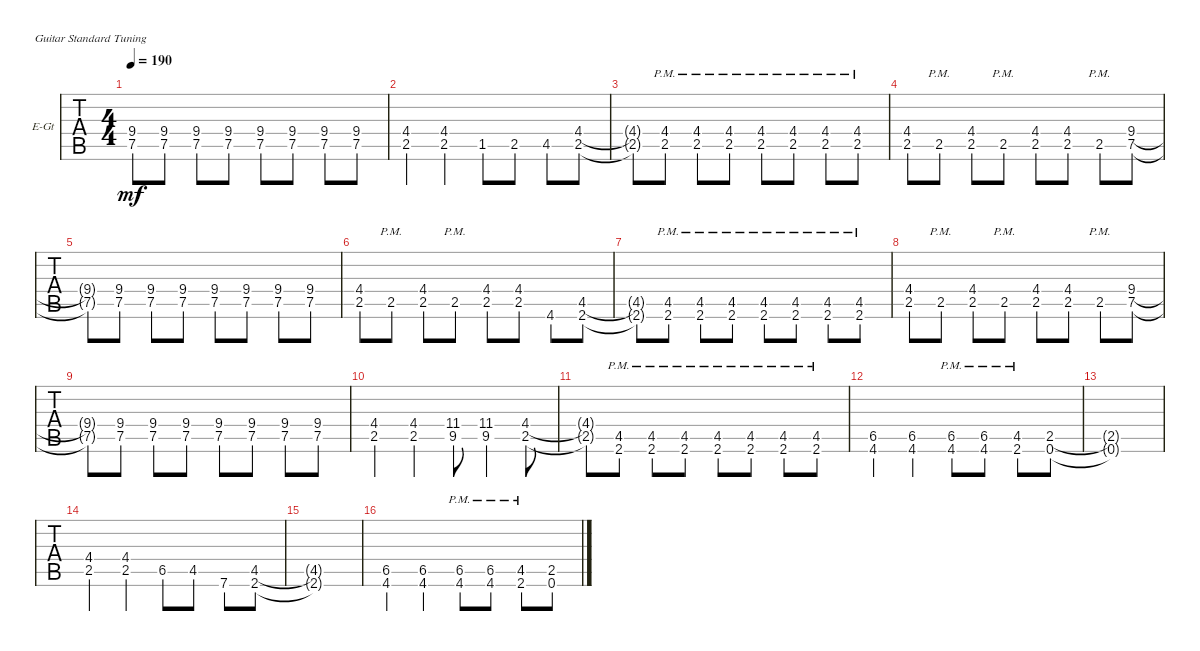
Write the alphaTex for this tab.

\defaultSystemsLayout 4
\bracketExtendMode groupsimilarinstruments
\firstSystemTrackNameOrientation horizontal
\otherSystemsTrackNameOrientation horizontal
\track ("Cole Train" "E-Gt") {instrument distortionguitar}
\staff {tabs}
\tuning (E4 B3 G3 D3 A2 E2)
\ts (4 4)
\tempo 190
\clef g2
\ks c
(7.5{t} 9.4{t}).8{dy mf} (7.5 9.4).8 (7.5 9.4).8 (7.5 9.4).8 (7.5 9.4).8 (7.5 9.4).8 (7.5 9.4).8 (7.5 9.4).8 |
(2.5 4.4).4 (2.5 4.4).4 1.5.8 2.5.8 4.5.8 (2.5 4.4).8 |
(2.5{t} 4.4{t}).8 (2.5{pm} 4.4{pm}).8 (2.5{pm} 4.4{pm}).8 (2.5{pm} 4.4{pm}).8 (2.5{pm} 4.4{pm}).8 (2.5{pm} 4.4{pm}).8 (2.5{pm} 4.4{pm}).8 (2.5{pm} 4.4{pm}).8 |
(2.5 4.4).8 2.5{pm}.8 (2.5 4.4).8 2.5{pm}.8 (2.5 4.4).8 (2.5 4.4).8 2.5{pm}.8 (7.5 9.4).8 |
(7.5{t} 9.4{t}).8 (7.5 9.4).8 (7.5 9.4).8 (7.5 9.4).8 (7.5 9.4).8 (7.5 9.4).8 (7.5 9.4).8 (7.5 9.4).8 |
(2.5 4.4).8 2.5{pm}.8 (2.5 4.4).8 2.5{pm}.8 (2.5 4.4).8 (2.5 4.4).8 4.6.8 (4.5 2.6).8 |
(4.5{t} 2.6{t}).8 (4.5{pm} 2.6{pm}).8 (4.5{pm} 2.6{pm}).8 (4.5{pm} 2.6{pm}).8 (4.5{pm} 2.6{pm}).8 (4.5{pm} 2.6{pm}).8 (4.5{pm} 2.6{pm}).8 (4.5{pm} 2.6{pm}).8 |
(2.5 4.4).8 2.5{pm}.8 (2.5 4.4).8 2.5{pm}.8 (2.5 4.4).8 (2.5 4.4).8 2.5{pm}.8 (7.5 9.4).8 |
(7.5{t} 9.4{t}).8 (7.5 9.4).8 (7.5 9.4).8 (7.5 9.4).8 (7.5 9.4).8 (7.5 9.4).8 (7.5 9.4).8 (7.5 9.4).8 |
(2.5 4.4).4 (2.5 4.4).4 (9.5 11.4).8 (9.5 11.4).4 (2.5 4.4).8 |
(2.5{t} 4.4{t}).8 (2.6{pm} 4.5{pm}).8 (2.6{pm} 4.5{pm}).8 (2.6{pm} 4.5{pm}).8 (2.6{pm} 4.5{pm}).8 (2.6{pm} 4.5{pm}).8 (2.6{pm} 4.5{pm}).8 (2.6{pm} 4.5{pm}).8 |
(4.6 6.5).4 (4.6 6.5).4 (4.6{pm} 6.5{pm}).8 (4.6{pm} 6.5{pm}).8 (2.6{pm} 4.5{pm}).8 (0.6 2.5).8 |
(0.6{t} 2.5{t}).1 |
(4.4 2.5).4 (2.5 4.4).4 6.5.8 4.5.8 7.6.8 (2.6 4.5).8 |
(2.6{t} 4.5{t}).1 |
(4.6 6.5).4 (4.6 6.5).4 (4.6{pm} 6.5{pm}).8 (4.6{pm} 6.5{pm}).8 (2.6{pm} 4.5{pm}).8 (0.6 2.5).8
